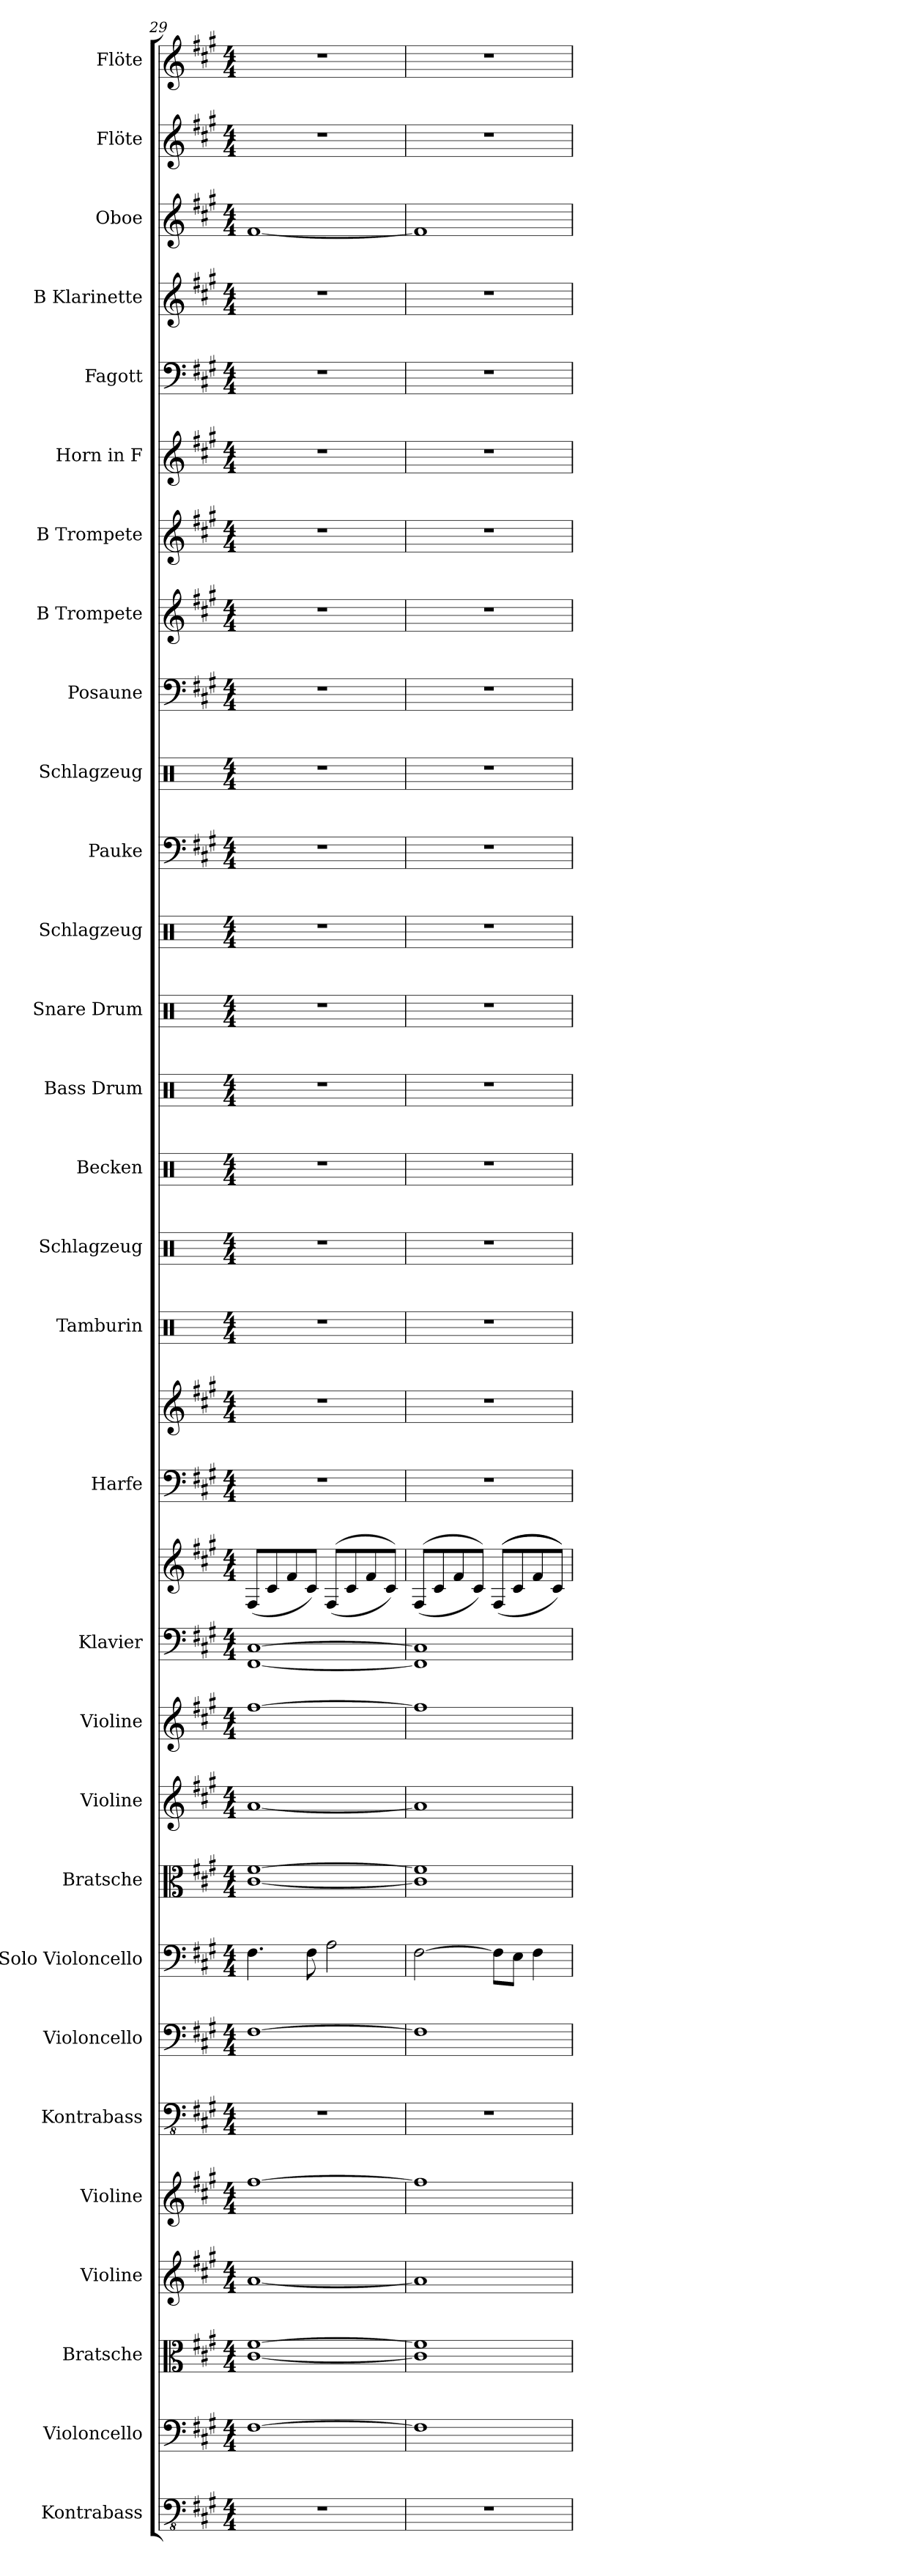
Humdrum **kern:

**kern	**kern	**kern	**kern	**kern	**kern	**kern	**kern	**kern	**kern	**kern	**kern	**kern	**kern	**kern	**kern	**kern	**kern	**kern	**kern	**kern	**kern	**kern	**kern	**kern	**kern	**kern	**kern	**kern	**kern	**kern	**kern
*part30	*part29	*part28	*part27	*part26	*part25	*part24	*part23	*part22	*part21	*part20	*part19	*part19	*part18	*part18	*part17	*part16	*part15	*part14	*part13	*part12	*part11	*part10	*part9	*part8	*part7	*part6	*part5	*part4	*part3	*part2	*part1
*staff32	*staff31	*staff30	*staff29	*staff28	*staff27	*staff26	*staff25	*staff24	*staff23	*staff22	*staff21	*staff20	*staff19	*staff18	*staff17	*staff16	*staff15	*staff14	*staff13	*staff12	*staff11	*staff10	*staff9	*staff8	*staff7	*staff6	*staff5	*staff4	*staff3	*staff2	*staff1
*I"Kontrabass	*I"Violoncello	*I"Bratsche	*I"Violine	*I"Violine	*I"Kontrabass	*I"Violoncello	*I"Solo Violoncello	*I"Bratsche	*I"Violine	*I"Violine	*I"Klavier	*	*I"Harfe	*	*I"Tamburin	*I"Schlagzeug	*I"Becken	*I"Bass Drum	*I"Snare Drum	*I"Schlagzeug	*I"Pauke	*I"Schlagzeug	*I"Posaune	*I"B Trompete	*I"B Trompete	*I"Horn in F	*I"Fagott	*I"B Klarinette	*I"Oboe	*I"Flöte	*I"Flöte
*I'Kb.	*I'Vc.	*I'Bra.	*I'Vl.	*I'Vl.	*I'Kb.	*I'Vc.	*I'Vc.	*I'Bra.	*I'Vl.	*I'Vl.	*I'Klav.	*	*I'Hrf.	*	*I'Tamb.	*I'Slzg.	*I'Bkn.	*I'B. Dr.	*I'Sn. Dr.	*I'Slzg.	*I'Pk.	*I'Slzg.	*I'Psn.	*I'B Tpt.	*I'B Tpt.	*	*I'Fgt.	*I'B Kl.	*I'Ob.	*I'Fl.	*I'Fl.
*clefFv4	*clefF4	*clefC3	*clefG2	*clefG2	*clefFv4	*clefF4	*clefF4	*clefC3	*clefG2	*clefG2	*clefF4	*clefG2	*clefF4	*clefG2	*clefX	*clefX	*clefX	*clefX	*clefX	*clefX	*clefF4	*clefX	*clefF4	*clefG2	*clefG2	*clefG2	*clefF4	*clefG2	*clefG2	*clefG2	*clefG2
*ITrd7c12	*	*	*	*	*ITrd7c12	*	*	*	*	*	*	*	*	*	*	*	*	*	*	*	*	*	*	*ITrd1c2	*ITrd1c2	*ITrd4c7	*	*ITrd1c2	*	*	*
*k[f#c#g#]	*k[f#c#g#]	*k[f#c#g#]	*k[f#c#g#]	*k[f#c#g#]	*k[f#c#g#]	*k[f#c#g#]	*k[f#c#g#]	*k[f#c#g#]	*k[f#c#g#]	*k[f#c#g#]	*k[f#c#g#]	*k[f#c#g#]	*k[f#c#g#]	*k[f#c#g#]	*k[]	*k[]	*k[]	*k[]	*k[]	*k[]	*k[f#c#g#]	*k[]	*k[f#c#g#]	*k[f#]	*k[f#]	*k[f#c#]	*k[f#c#g#]	*k[f#]	*k[f#c#g#]	*k[f#c#g#]	*k[f#c#g#]
*M4/4	*M4/4	*M4/4	*M4/4	*M4/4	*M4/4	*M4/4	*M4/4	*M4/4	*M4/4	*M4/4	*M4/4	*M4/4	*M4/4	*M4/4	*M4/4	*M4/4	*M4/4	*M4/4	*M4/4	*M4/4	*M4/4	*M4/4	*M4/4	*M4/4	*M4/4	*M4/4	*M4/4	*M4/4	*M4/4	*M4/4	*M4/4
=29	=29	=29	=29	=29	=29	=29	=29	=29	=29	=29	=29	=29	=29	=29	=29	=29	=29	=29	=29	=29	=29	=29	=29	=29	=29	=29	=29	=29	=29	=29	=29
1r	[1F#	[1c# [1f#	[1a	[1ff#	1r	[1F#	4.F#\	[1c# [1f#	[1a	[1ff#	[1FF# [1C#	(8F#/L	1r	1r	1r	1r	1r	1r	1r	1r	1r	1r	1r	1r	1r	1r	1r	1r	[1f#	1r	1r
.	.	.	.	.	.	.	.	.	.	.	.	8c#/	.	.	.	.	.	.	.	.	.	.	.	.	.	.	.	.	.	.	.
.	.	.	.	.	.	.	.	.	.	.	.	8f#/	.	.	.	.	.	.	.	.	.	.	.	.	.	.	.	.	.	.	.
.	.	.	.	.	.	.	8F#\	.	.	.	.	8c#/J)	.	.	.	.	.	.	.	.	.	.	.	.	.	.	.	.	.	.	.
.	.	.	.	.	.	.	2A\	.	.	.	.	((8F#/L	.	.	.	.	.	.	.	.	.	.	.	.	.	.	.	.	.	.	.
.	.	.	.	.	.	.	.	.	.	.	.	8c#/	.	.	.	.	.	.	.	.	.	.	.	.	.	.	.	.	.	.	.
.	.	.	.	.	.	.	.	.	.	.	.	8f#/	.	.	.	.	.	.	.	.	.	.	.	.	.	.	.	.	.	.	.
.	.	.	.	.	.	.	.	.	.	.	.	8c#/J))	.	.	.	.	.	.	.	.	.	.	.	.	.	.	.	.	.	.	.
=30	=30	=30	=30	=30	=30	=30	=30	=30	=30	=30	=30	=30	=30	=30	=30	=30	=30	=30	=30	=30	=30	=30	=30	=30	=30	=30	=30	=30	=30	=30	=30
1r	1F#]	1c#] 1f#]	1a]	1ff#]	1r	1F#]	[2F#\	1c#] 1f#]	1a]	1ff#]	1FF#] 1C#]	((8F#/L	1r	1r	1r	1r	1r	1r	1r	1r	1r	1r	1r	1r	1r	1r	1r	1r	1f#]	1r	1r
.	.	.	.	.	.	.	.	.	.	.	.	8c#/	.	.	.	.	.	.	.	.	.	.	.	.	.	.	.	.	.	.	.
.	.	.	.	.	.	.	.	.	.	.	.	8f#/	.	.	.	.	.	.	.	.	.	.	.	.	.	.	.	.	.	.	.
.	.	.	.	.	.	.	.	.	.	.	.	8c#/J))	.	.	.	.	.	.	.	.	.	.	.	.	.	.	.	.	.	.	.
.	.	.	.	.	.	.	8F#\L]	.	.	.	.	(((8F#/L	.	.	.	.	.	.	.	.	.	.	.	.	.	.	.	.	.	.	.
.	.	.	.	.	.	.	8E\J	.	.	.	.	8c#/	.	.	.	.	.	.	.	.	.	.	.	.	.	.	.	.	.	.	.
.	.	.	.	.	.	.	4F#\	.	.	.	.	8f#/	.	.	.	.	.	.	.	.	.	.	.	.	.	.	.	.	.	.	.
.	.	.	.	.	.	.	.	.	.	.	.	8c#/J)))	.	.	.	.	.	.	.	.	.	.	.	.	.	.	.	.	.	.	.
=	=	=	=	=	=	=	=	=	=	=	=	=	=	=	=	=	=	=	=	=	=	=	=	=	=	=	=	=	=	=	=
*-	*-	*-	*-	*-	*-	*-	*-	*-	*-	*-	*-	*-	*-	*-	*-	*-	*-	*-	*-	*-	*-	*-	*-	*-	*-	*-	*-	*-	*-	*-	*-
